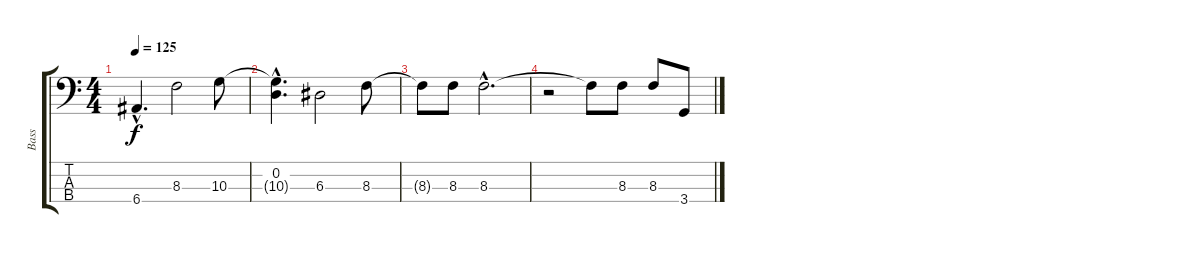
\track ("Bass" "Bass") {instrument electricbassfinger}
\staff {score tabs}
\tuning (G2 D2 A1 E1) {hide}
\ts (4 4)
\tempo 125
\clef f4
\ks c
6.4{hac t}.4{d dy f} 8.3.2 10.3.8 |
(0.2{hac} 10.3{hac t}).4{d} 6.3.2 8.3.8 |
8.3{t}.8 8.3.8 8.3{hac}.2{d} |
r.2 8.3{t}.8 8.3.8 8.3.8 3.4.8
